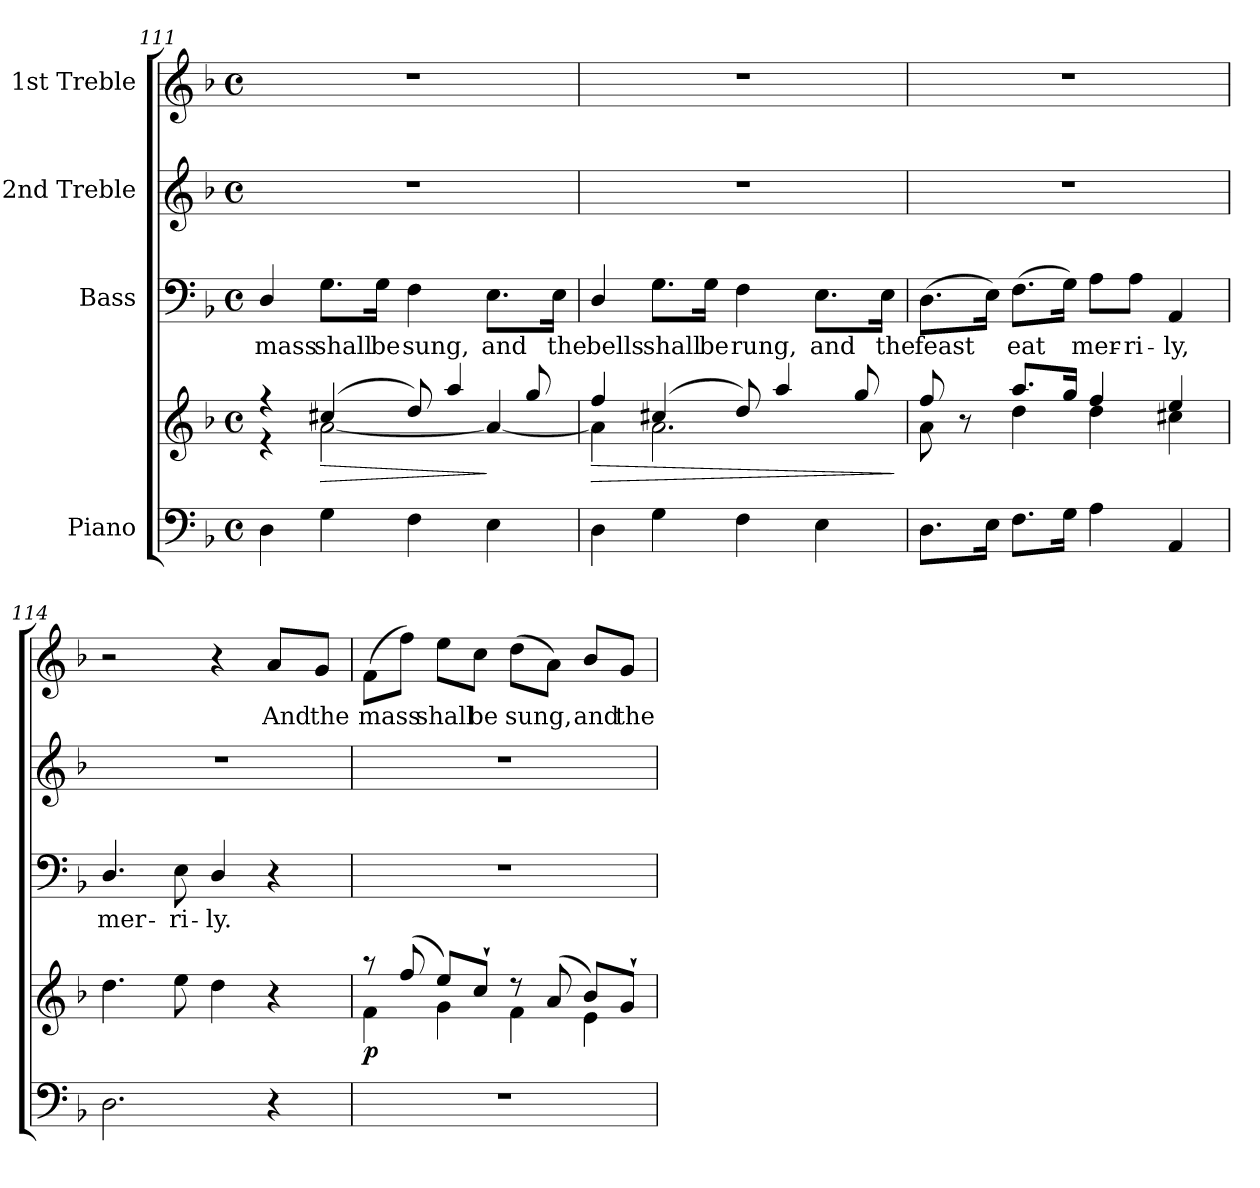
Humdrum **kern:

**kern	**kern	**dynam	**kern	**text	**kern	**kern	**text
*part4	*part4	*part4	*part3	*part3	*part2	*part1	*part1
*staff5	*staff4	*staff4/5	*staff3	*staff3	*staff2	*staff1	*staff1
*I"Piano	*	*	*I"Bass	*	*I"2nd Treble	*I"1st Treble	*
*clefF4	*clefG2	*	*clefF4	*	*clefG2	*clefG2	*
*k[b-]	*k[b-]	*	*k[b-]	*	*k[b-]	*k[b-]	*
*F:	*F:	*	*F:	*	*F:	*F:	*
*M4/4	*M4/4	*	*M4/4	*	*M4/4	*M4/4	*
*met(c)	*met(c)	*	*met(c)	*	*met(c)	*met(c)	*
=111	=111	=111	=111	=111	=111	=111	=111
*	*^	*	*	*	*	*	*
!	!	!	!	!	!LO:LY:b:color=#000000	!	!	!
4Di\	4r	4r	.	4Di/	mass	1r	1r	.
!	!	!	!LO:HP:b	!	!	!	!	!
!	!	!	!	!	!LO:LY:b:color=#000000	!	!	!
4Gi\	(4cc#Xi/	[2ai\	>	8.Gi\L	shall	.	.	.
!	!	!	!	!	!LO:LY:b:color=#000000	!	!	!
.	.	.	.	16Gi\Jk	be	.	.	.
!	!	!	!	!	!LO:LY:b:color=#000000	!	!	!
4Fi\	8ddi/)	.	.	4Fi\	sung,	.	.	.
.	4aai/	.	.	.	.	.	.	.
!	!	!	!	!	!LO:LY:b:color=#000000	!	!	!
4Ei\	.	4ai/_	]	8.Ei\L	and	.	.	.
.	8ggi/	.	.	.	.	.	.	.
!	!	!	!	!	!LO:LY:b:color=#000000	!	!	!
.	.	.	.	16Ei\Jk	the	.	.	.
=112	=112	=112	=112	=112	=112	=112	=112	=112
!	!	!	!LO:HP:b	!	!	!	!	!
!	!	!	!	!	!LO:LY:b:color=#000000	!	!	!
4Di\	4ffi/	4ai\]	>	4Di/	bells	1r	1r	.
!	!	!	!	!	!LO:LY:b:color=#000000	!	!	!
4Gi\	(4cc#Xi/	2.ai\	.	8.Gi\L	shall	.	.	.
!	!	!	!	!	!LO:LY:b:color=#000000	!	!	!
.	.	.	.	16Gi\Jk	be	.	.	.
!	!	!	!	!	!LO:LY:b:color=#000000	!	!	!
4Fi\	8ddi/)	.	.	4Fi\	rung,	.	.	.
.	4aai/	.	.	.	.	.	.	.
!	!	!	!	!	!LO:LY:b:color=#000000	!	!	!
4Ei\	.	.	.	8.Ei\L	and	.	.	.
.	8ggi/	.	.	.	.	.	.	.
!	!	!	!	!	!LO:LY:b:color=#000000	!	!	!
.	.	.	.	16Ei\Jk	the	.	.	.
*	*v	*v	*	*	*	*	*	*
.	.	]	.	.	.	.	.
!!LO:LB:g=z
=113	=113	=113	=113	=113	=113	=113	=113
*	*^	*	*	*	*	*	*
!	!	!	!	!	!LO:LY:b:color=#000000	!	!	!
8.Di\L	8ffi/	8ai\	.	(8.Di\L	feast	1r	1r	.
.	8r	8ryy	.	.	.	.	.	.
16Ei\Jk	.	.	.	16Ei\Jk)	.	.	.	.
!	!	!	!	!	!LO:LY:b:color=#000000	!	!	!
8.Fi\L	8.aai/L	4ddi\	.	(8.Fi\L	eat	.	.	.
16Gi\Jk	16ggi/Jk	.	.	16Gi\Jk)	.	.	.	.
!	!	!	!	!	!LO:LY:b:color=#000000	!	!	!
4Ai\	4ffi/	4ddi\	.	8Ai\L	mer-	.	.	.
!	!	!	!	!	!LO:LY:b:color=#000000	!	!	!
.	.	.	.	8Ai\J	-ri-	.	.	.
!	!	!	!	!	!LO:LY:b:color=#000000	!	!	!
4AAi/	4eei/	4cc#Xi\	.	4AAi/	-ly,	.	.	.
*	*v	*v	*	*	*	*	*	*
=114	=114	=114	=114	=114	=114	=114	=114
*	*^	*	*	*	*	*	*
!	!	!	!	!	!LO:LY:b:color=#000000	!	!	!
*	*v	*v	*	*	*	*	*	*
2.Di\	4.ddi\	.	4.Di/	mer-	1r	2r	.
!	!	!	!	!LO:LY:b:color=#000000	!	!	!
.	8eei\	.	8Ei\	-ri-	.	.	.
!	!	!	!	!LO:LY:b:color=#000000	!	!	!
.	4ddi\	.	4Di/	-ly.	.	4r	.
!	!	!	!	!	!	!	!LO:LY:b:color=#000000
4r	4r	.	4r	.	.	8ai/L	And
!	!	!	!	!	!	!	!LO:LY:b:color=#000000
.	.	.	.	.	.	8gi/J	the
=115	=115	=115	=115	=115	=115	=115	=115
*	*^	*	*	*	*	*	*
!	!	!	!	!	!	!	!	!LO:LY:b:color=#000000
1r	8r	4fi\	p	1r	.	1r	(8fi\L	mass
.	(8ffi/	.	.	.	.	.	8ffi\J)	.
!	!	!	!	!	!	!	!	!LO:LY:b:color=#000000
.	8eei/L)	4gi\	.	.	.	.	8eei\L	shall
!	!	!	!	!	!	!	!	!LO:LY:b:color=#000000
.	8cc`i/J	.	.	.	.	.	8cci\J	be
!	!	!	!	!	!	!	!	!LO:LY:b:color=#000000
.	8r	4fi\	.	.	.	.	(8ddi\L	sung,
.	(8ai/	.	.	.	.	.	8ai\J)	.
!	!	!	!	!	!	!	!	!LO:LY:b:color=#000000
.	8b-i/L)	4ei\	.	.	.	.	8b-i/L	and
!	!	!	!	!	!	!	!	!LO:LY:b:color=#000000
.	8g`i/J	.	.	.	.	.	8gi/J	the
*	*v	*v	*	*	*	*	*	*
=	=	=	=	=	=	=	=
*-	*-	*-	*-	*-	*-	*-	*-
